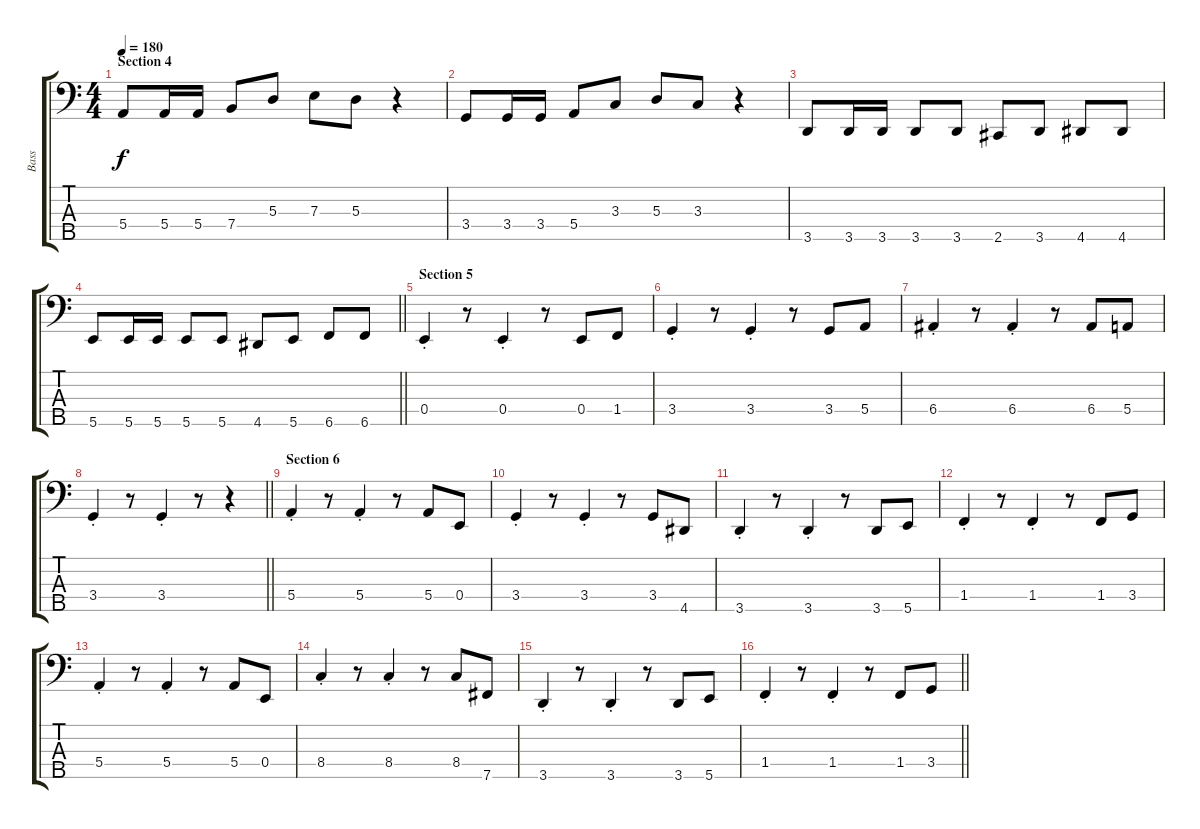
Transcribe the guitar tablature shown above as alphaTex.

\track ("Bass" "Bass") {instrument fretlessbass}
\staff {score tabs}
\tuning (G2 D2 A1 E1 B0) {hide}
\ts (4 4)
\section ("" "Section 4")
\tempo 180
\clef f4
\ks c
5.4.8{dy f} 5.4.16 5.4.16 7.4.8 5.3.8 7.3.8 5.3.8 r.4 |
3.4.8 3.4.16 3.4.16 5.4.8 3.3.8 5.3.8 3.3.8 r.4 |
3.5.8 3.5.16 3.5.16 3.5.8 3.5.8 2.5.8 3.5.8 4.5.8 4.5.8 |
\barLineRight lightlight
5.5.8 5.5.16 5.5.16 5.5.8 5.5.8 4.5.8 5.5.8 6.5.8 6.5.8 |
\section ("" "Section 5")
0.4{st}.4 r.8 0.4{st}.4 r.8 0.4.8 1.4.8 |
3.4{st}.4 r.8 3.4{st}.4 r.8 3.4.8 5.4.8 |
6.4{st}.4 r.8 6.4{st}.4 r.8 6.4.8 5.4.8 |
\barLineRight lightlight
3.4{st}.4 r.8 3.4{st}.4 r.8 r.4 |
\section ("" "Section 6")
5.4{st}.4 r.8 5.4{st}.4 r.8 5.4.8 0.4.8 |
3.4{st}.4 r.8 3.4{st}.4 r.8 3.4.8 4.5.8 |
3.5{st}.4 r.8 3.5{st}.4 r.8 3.5.8 5.5.8 |
1.4{st}.4 r.8 1.4{st}.4 r.8 1.4.8 3.4.8 |
5.4{st}.4 r.8 5.4{st}.4 r.8 5.4.8 0.4.8 |
8.4{st}.4 r.8 8.4{st}.4 r.8 8.4.8 7.5.8 |
3.5{st}.4 r.8 3.5{st}.4 r.8 3.5.8 5.5.8 |
\barLineRight lightlight
1.4{st}.4 r.8 1.4{st}.4 r.8 1.4.8 3.4.8
